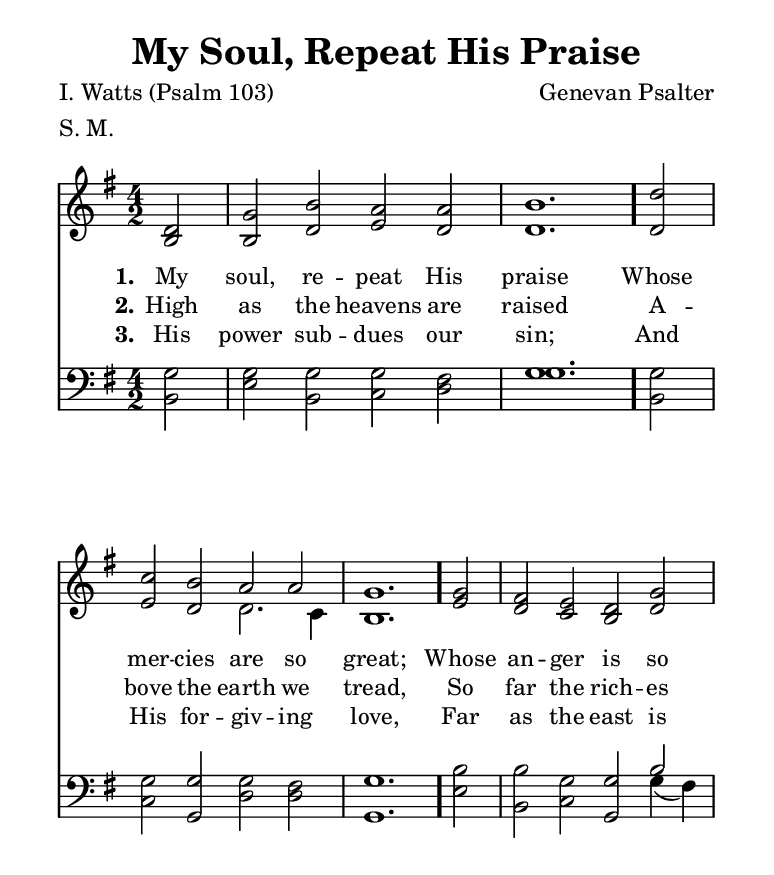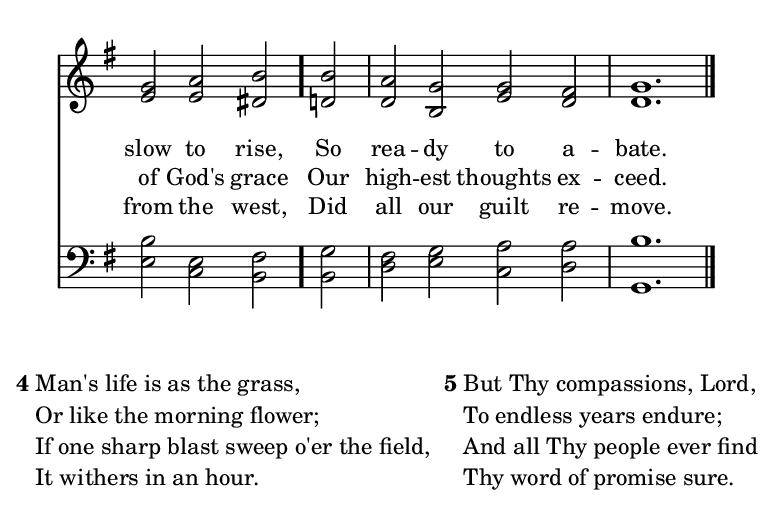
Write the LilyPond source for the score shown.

\include "common/global.ily"
\paper {
  \include "common/paper.ily"
  ragged-bottom = ##t
  ragged-last-bottom = ##t
  systems-per-page = #(cond (is-eogsized 2) (#t #f))
  page-count = #(cond (is-eogsized 1) (#t #f))
  system-system-spacing.padding = 11
}

\header{
  hymnnumber = "99"
  title = "My Soul, Repeat His Praise"
  tunename = "St. Michael"
  meter = "S. M."
  poet = "I. Watts (Psalm 103)"
  composer = "Genevan Psalter"
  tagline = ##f
}

% for fermata in MIDI
ta = { \tempo 4=160 }
tb = { \tempo 4=80 }

patternAA = { c2 | c2 c2 c2 c2 | c1. }
patternAB = { c2 | c2 c2 c2. c4 | c1. }
patternBA = { c2 | c2 c2 c2 c2 | c2 c2 c2 }
patternBB = { c2 | c2 c2 c2 c4( c4) | c2 c2 c2 }

global = {
  \include "common/overrides.ily"
  \override Staff.TimeSignature.style = #'numbered
  \time 4/2
  \override Score.MetronomeMark.transparent = ##t % hide all fermata changes too
  \ta
  \key g \major
  \partial 2
  \autoBeamOff
}

notesSoprano = {
\global
\relative c' {

  \changePitch \patternAA { d | g b a a | b }
  \changePitch \patternAA { d | c b a a | g } \eogbreak
  \changePitch \patternBA { g | fis e d g | g a b }
  \changePitch \patternAA { b | a g g fis | g }

  \bar "|."

}
}

notesAlto = {
\global
\relative e' {

  \changePitch \patternAA { b | b d e d | d }
  \changePitch \patternAB { d | e d d c | b }
  \changePitch \patternBA { e | d c b d | e e dis }
  \changePitch \patternAA { d! | d b e d | d }

}
}

notesTenor = {
\global
\relative a {

  \changePitch \patternAA { g | g g g fis | g }
  \changePitch \patternAA { g | g g g fis | g }
  \changePitch \patternBA { b | b g g b | b e, fis }
  \changePitch \patternAA { g | fis g a a | b }

}
}

notesBass = {
\global
\relative f, {

  \changePitch \patternAA { b | e b c d | g }
  \changePitch \patternAA { b, | c g d' d | g, }
  \changePitch \patternBB { e' | b c g g' fis | e c b }
  \changePitch \patternAA { b | d e c d | g, }

}
}

wordsA = \lyricmode {
\set stanza = "1."

My soul, re -- peat His praise \bar "."
Whose mer -- cies are so great; \bar "."
Whose an -- ger is so slow to rise, \bar "."
So rea -- dy to a -- bate. \bar "."

}

wordsB = \lyricmode {
\set stanza = "2."

High as the heavens are raised % original has "heaven's here ! probably wanted heav'ns
A -- bove the earth we tread,
So far the rich -- es of God's grace
Our high -- est thoughts ex -- ceed.

}

wordsC = \lyricmode {
\set stanza = "3."

His power sub -- dues our sin;
And His for -- giv -- ing love,
Far as the east is from the west,
Did all our guilt re -- move.

}

wordsD = \markuplist {

\line { Man's life is as the grass, }
\line { Or like the morning flower; }
\line { If one sharp blast sweep o'er the field, }
\line { It withers in an hour. }

}

wordsE = \markuplist {

\line { But Thy compassions, Lord, }
\line { To endless years endure; }
\line { And all Thy people ever find }
\line { Thy word of promise sure. }

}

\score {
  \context ChoirStaff <<
    \context Staff = upper <<
      \set Staff.autoBeaming = ##f
      \set ChoirStaff.systemStartDelimiter = #'SystemStartBar
      \set ChoirStaff.printPartCombineTexts = ##f
      \partcombine #'(2 . 9) \notesSoprano \notesAlto
      \context NullVoice = sopranos { \voiceOne << \notesSoprano >> }
      \context NullVoice = altos { \voiceTwo << \notesAlto >> }
      \context Lyrics = one   \lyricsto sopranos \wordsA
      \context Lyrics = two   \lyricsto sopranos \wordsB
      \context Lyrics = three \lyricsto sopranos \wordsC
    >>
    \context Staff = men <<
      \set Staff.autoBeaming = ##f
      \clef bass
      \set ChoirStaff.printPartCombineTexts = ##f
      \partcombine #'(2 . 9) \notesTenor \notesBass
      \context NullVoice = tenors { \voiceOne << \notesTenor >> }
      \context NullVoice = basses { \voiceTwo << \notesBass >> }
    >>
  >>
  \layout {
    \include "common/layout.ily"
  }
  \midi{
    \include "common/midi.ily"
  }
}

\noPageBreak

\markup { \fill-line {
  \hspace #0.1
  \line{ \bold 4 \column { \wordsD } }
  \hspace #0.1
  \line{ \bold 5 \column { \wordsE } }
  \hspace #0.1
} }

\version "2.19.49"  % necessary for upgrading to future LilyPond versions.

% vi:set et ts=2 sw=2 ai nocindent syntax=lilypond:
